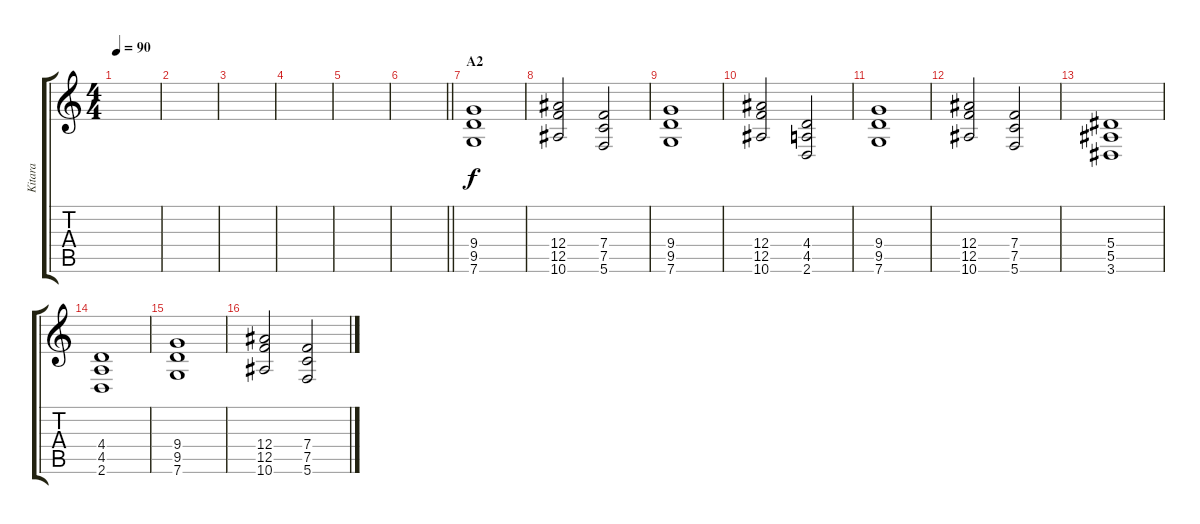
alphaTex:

\track ("Kitara" "Kitara") {instrument distortionguitar}
\staff {score tabs}
\tuning (C4 G3 Eb3 Bb2 F2 C2) {hide}
\ts (4 4)
\tempo 90
\clef g2
\ks c
|
|
|
|
|
\barLineRight lightlight
|
\section ("" "A2")
(9.4 9.5 7.6).1 |
(12.4 12.5 10.6).2 (7.4 7.5 5.6).2 |
(9.4 9.5 7.6).1 |
(12.4 12.5 10.6).2 (4.4 4.5 2.6).2 |
(9.4 9.5 7.6).1 |
(12.4 12.5 10.6).2 (7.4 7.5 5.6).2 |
(5.4 5.5 3.6).1 |
(4.4 4.5 2.6).1 |
(9.4 9.5 7.6).1 |
(12.4 12.5 10.6).2 (7.4 7.5 5.6).2
